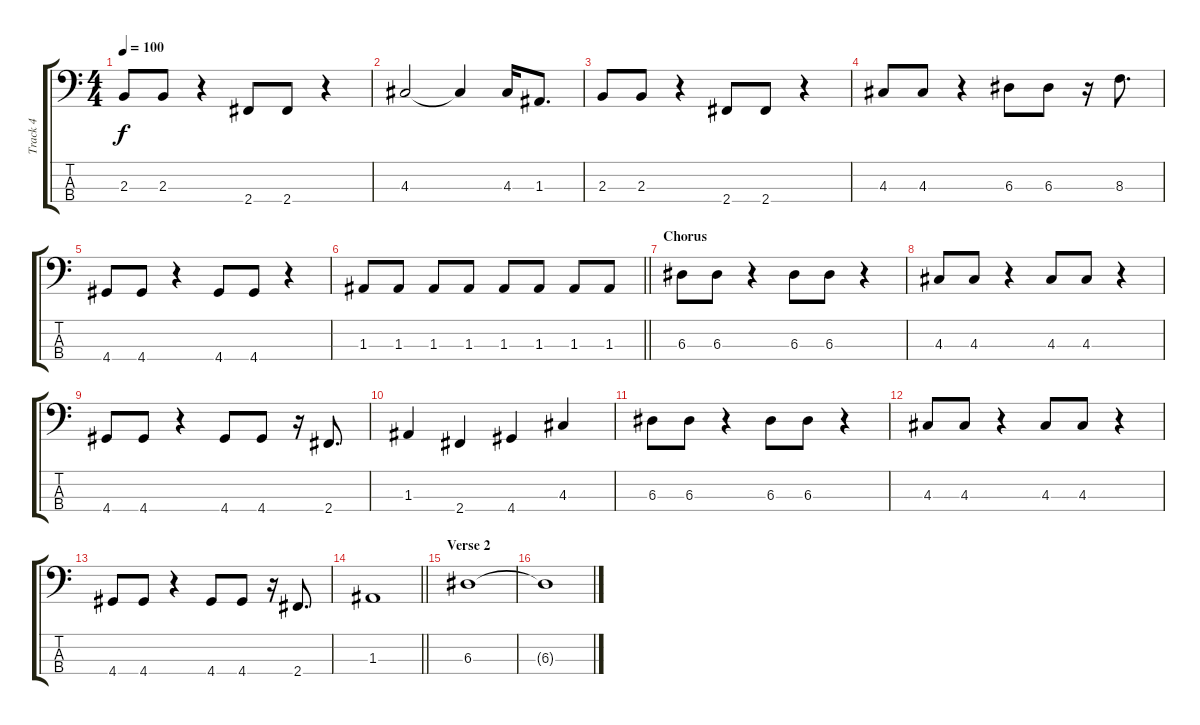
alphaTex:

\track ("Track 4" "Track 4") {instrument electricbassfinger}
\staff {score tabs}
\tuning (G2 D2 A1 E1) {hide}
\ts (4 4)
\tempo 100
\clef f4
\ks c
2.3.8{dy f} 2.3.8 r.4 2.4.8 2.4.8 r.4 |
4.3.2 4.3{t}.4 4.3.16 1.3.8{d} |
2.3.8 2.3.8 r.4 2.4.8 2.4.8 r.4 |
4.3.8 4.3.8 r.4 6.3.8 6.3.8 r.16 8.3.8{d} |
4.4.8 4.4.8 r.4 4.4.8 4.4.8 r.4 |
\barLineRight lightlight
1.3.8 1.3.8 1.3.8 1.3.8 1.3.8 1.3.8 1.3.8 1.3.8 |
\section ("" "Chorus")
6.3.8 6.3.8 r.4 6.3.8 6.3.8 r.4 |
4.3.8 4.3.8 r.4 4.3.8 4.3.8 r.4 |
4.4.8 4.4.8 r.4 4.4.8 4.4.8 r.16 2.4.8{d} |
1.3.4 2.4.4 4.4.4 4.3.4 |
6.3.8 6.3.8 r.4 6.3.8 6.3.8 r.4 |
4.3.8 4.3.8 r.4 4.3.8 4.3.8 r.4 |
4.4.8 4.4.8 r.4 4.4.8 4.4.8 r.16 2.4.8{d} |
\barLineRight lightlight
1.3.1 |
\section ("" "Verse 2")
6.3.1 |
6.3{t}.1
